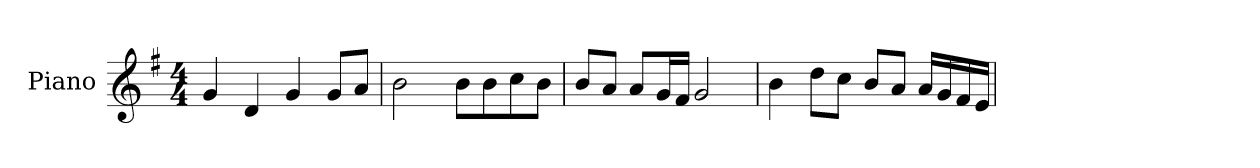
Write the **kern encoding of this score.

**kern
*part1
*staff1
*I"Piano
*I'P-no
*clefG2
*k[f#]
*M4/4
*MM90
=1
4g/
4d/
4g/
8g/L
8a/J
=2
2b\
8b\L
8b\
8cc\
8b\J
=3
8b/L
8a/J
8a/L
16g/L
16f#/JJ
2g/
=4
4b\
8dd\L
8cc\J
8b/L
8a/J
16a/LL
16g/
16f#/
16e/JJ
=
*-
